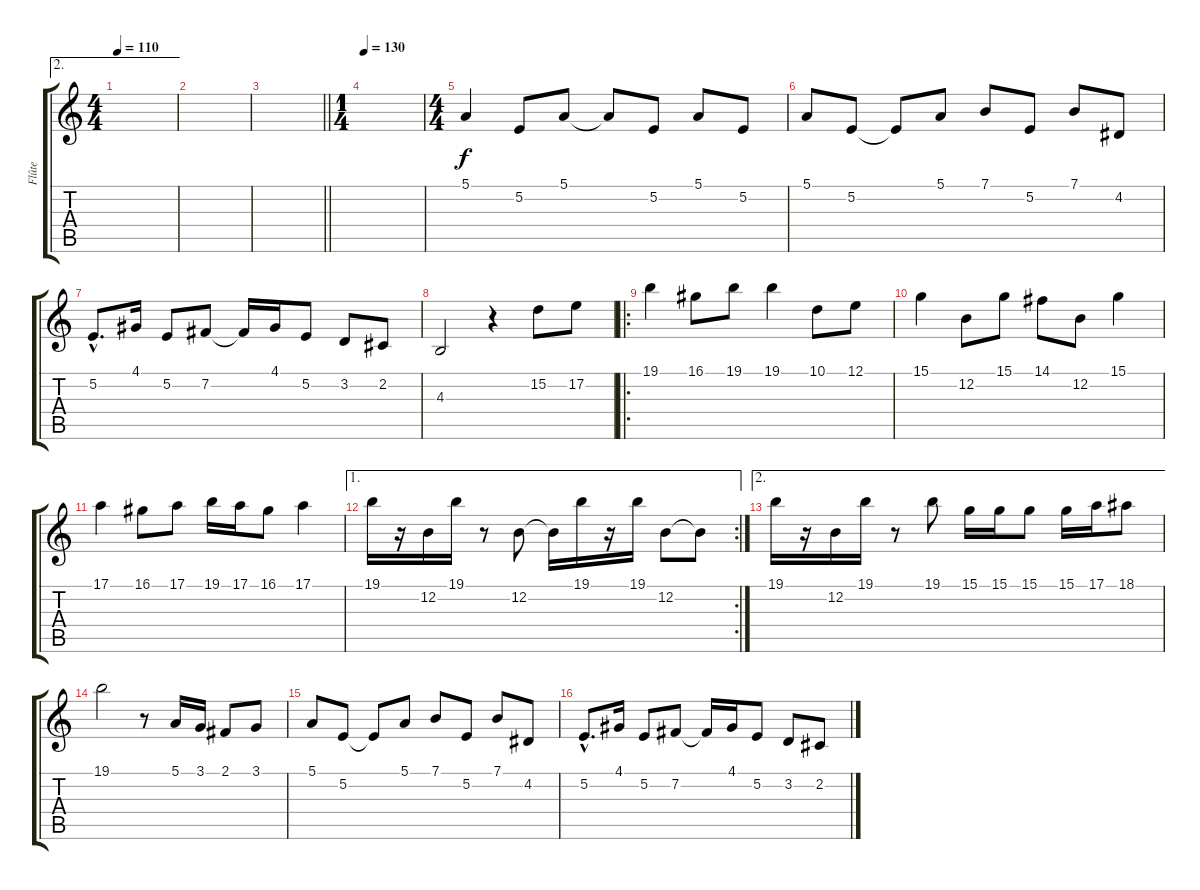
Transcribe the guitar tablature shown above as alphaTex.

\track ("Flûte" "Flûte") {instrument flute}
\staff {score tabs}
\tuning (E4 B3 G3 D3 A2 E2) {hide}
\ae 2
\ts (4 4)
\tempo 110
\clef g2
\ks c
|
|
\barLineRight lightlight
|
\ts (1 4)
\tempo 130
|
\ts (4 4)
5.1.4 5.2.8 5.1.8 5.1{t}.8 5.2.8 5.1.8 5.2.8 |
5.1.8 5.2.8 5.2{t}.8 5.1.8 7.1.8 5.2.8 7.1.8 4.2.8 |
5.2{hac}.8{d} 4.1.16 5.2.8 7.2.8 7.2{t}.16 4.1.16 5.2.8 3.2.8 2.2.8 |
4.3.2 r.4 15.2.8 17.2.8 |
\ro
19.1.4 16.1.8 19.1.8 19.1.4 10.1.8 12.1.8 |
15.1.4 12.2.8 15.1.8 14.1.8 12.2.8 15.1.4 |
17.1.4 16.1.8 17.1.8 19.1.16 17.1.16 16.1.8 17.1.4 |
\ae 1
\rc 2
19.1.16 r.16 12.2.16 19.1.16 r.8 12.2.8 12.2{t}.16 19.1.16 r.16 19.1.16 12.2.8 12.2{t}.8 |
\ae 2
19.1.16 r.16 12.2.16 19.1.16 r.8 19.1.8 15.1.16 15.1.16 15.1.8 15.1.16 17.1.16 18.1.8 |
19.1.2 r.8 5.1.16 3.1.16 2.1.8 3.1.8 |
5.1.8 5.2.8 5.2{t}.8 5.1.8 7.1.8 5.2.8 7.1.8 4.2.8 |
5.2{hac}.8{d} 4.1.16 5.2.8 7.2.8 7.2{t}.16 4.1.16 5.2.8 3.2.8 2.2.8
